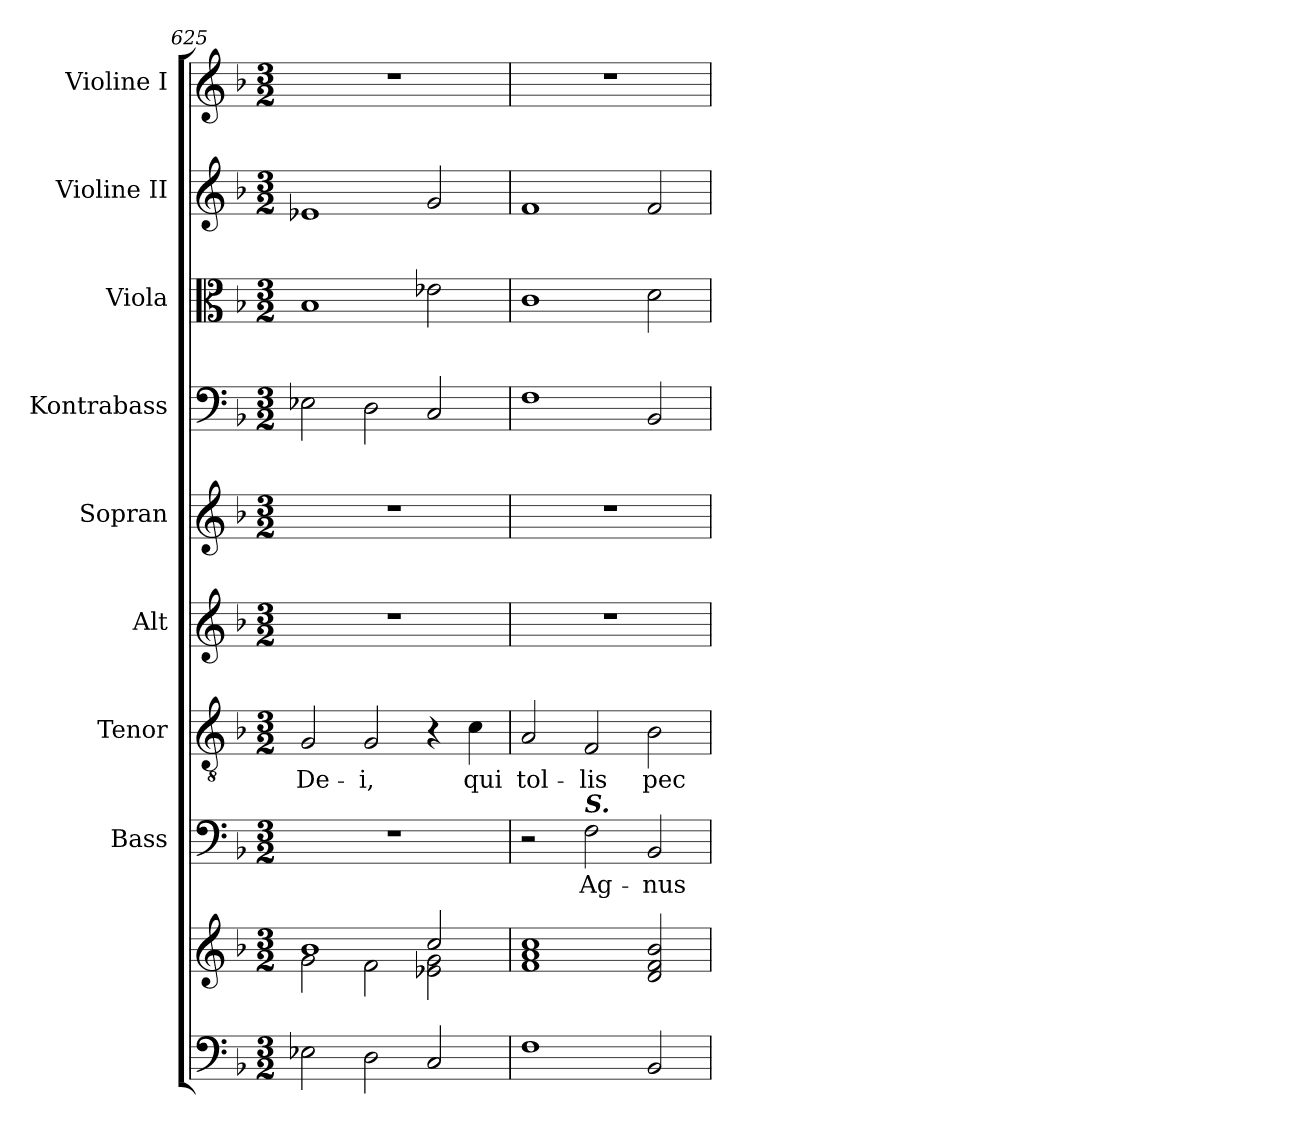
**kern	**kern	**kern	**text	**kern	**text	**kern	**kern	**kern	**kern	**kern	**kern
*part9	*part9	*part8	*part8	*part7	*part7	*part6	*part5	*part4	*part3	*part2	*part1
*staff10	*staff9	*staff8	*staff8	*staff7	*staff7	*staff6	*staff5	*staff4	*staff3	*staff2	*staff1
*	*	*I"Bass	*	*I"Tenor	*	*I"Alt	*I"Sopran	*I"Kontrabass	*I"Viola	*I"Violine II	*I"Violine I
*	*	*I'B.	*	*I'T.	*	*I'A.	*I'S.	*I'Kb.	*I'Vla.	*I'Vl. II	*I'Vl. I
*clefF4	*clefG2	*clefF4	*	*clefGv2	*	*clefG2	*clefG2	*clefF4	*clefC3	*clefG2	*clefG2
*	*	*	*	*	*	*	*	*ITrd7c12	*	*	*
*k[b-]	*k[b-]	*k[b-]	*	*k[b-]	*	*k[b-]	*k[b-]	*k[b-]	*k[b-]	*k[b-]	*k[b-]
*F:	*F:	*F:	*	*F:	*	*F:	*F:	*F:	*F:	*F:	*F:
*M3/2	*M3/2	*M3/2	*	*M3/2	*	*M3/2	*M3/2	*M3/2	*M3/2	*M3/2	*M3/2
=625	=625	=625	=625	=625	=625	=625	=625	=625	=625	=625	=625
*	*^	*	*	*	*	*	*	*	*	*	*
!	!	!	!	!	!	!LO:LY:b	!	!	!	!	!	!
2E-X\	1b-	2g\	1.r	.	2G/	De-	1.r	1.r	2EE-X\	1B-	1e-X	1.r
!	!	!	!	!	!	!LO:LY:b	!	!	!	!	!	!
2D\	.	2f\	.	.	2G/	-i,	.	.	2DD\	.	.	.
2C/	2cc/	2e-X\ 2g\	.	.	4r	.	.	.	2CC/	2e-X\	2g/	.
!	!	!	!	!	!	!LO:LY:b	!	!	!	!	!	!
.	.	.	.	.	4c\	qui	.	.	.	.	.	.
*	*v	*v	*	*	*	*	*	*	*	*	*	*
=626	=626	=626	=626	=626	=626	=626	=626	=626	=626	=626	=626
!	!	!	!	!	!LO:LY:b	!	!	!	!	!	!
1F	1f 1a 1cc	2r	.	2A/	tol-	1.r	1.r	1FF	1c	1f	1.r
!	!	!LO:TX:a:Bi:t=S.	!	!	!	!	!	!	!	!	!
!	!	!	!LO:LY:b	!	!LO:LY:b	!	!	!	!	!	!
.	.	2F\	Ag-	2F/	-lis	.	.	.	.	.	.
!	!	!	!LO:LY:b	!	!LO:LY:b	!	!	!	!	!	!
2BB-/	2d/ 2f/ 2b-/	2BB-/	-nus	2B-\	pec-	.	.	2BBB-/	2d\	2f/	.
=	=	=	=	=	=	=	=	=	=	=	=
*-	*-	*-	*-	*-	*-	*-	*-	*-	*-	*-	*-
